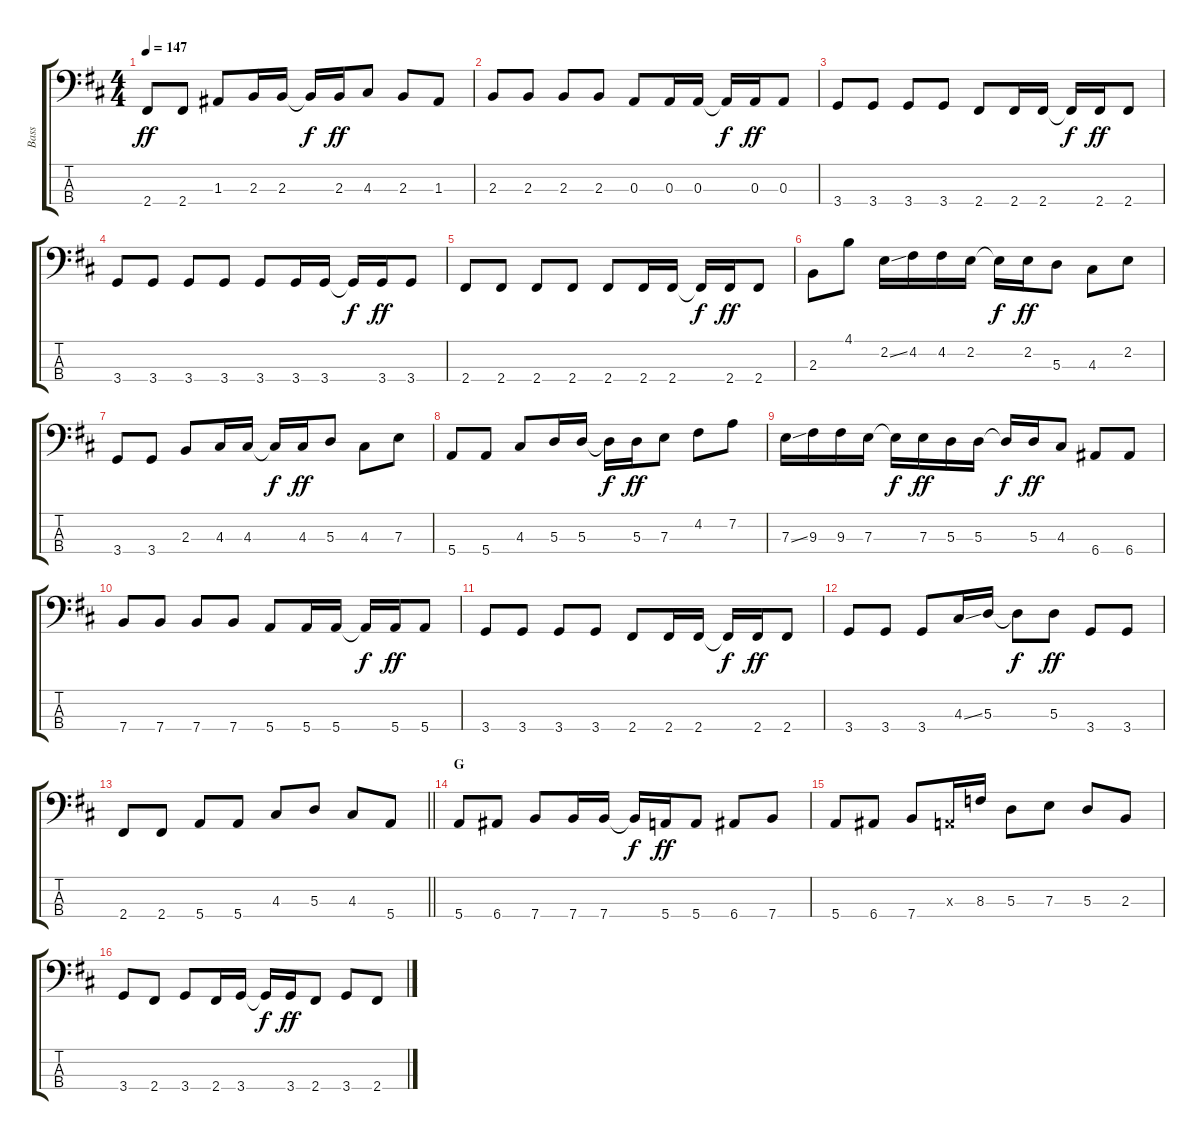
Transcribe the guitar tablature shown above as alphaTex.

\track ("Bass" "Bass") {instrument electricbasspick}
\staff {score tabs}
\tuning (G2 D2 A1 E1) {hide}
\ts (4 4)
\tempo 147
\clef f4
\ks d
2.4.8{dy ff} 2.4.8 1.3.8 2.3.16 2.3.16 2.3{t}.16{dy f} 2.3.16{dy ff} 4.3.8 2.3.8 1.3.8 |
2.3.8 2.3.8 2.3.8 2.3.8 0.3.8 0.3.16 0.3.16 0.3{t}.16{dy f} 0.3.16{dy ff} 0.3.8 |
3.4.8 3.4.8 3.4.8 3.4.8 2.4.8 2.4.16 2.4.16 2.4{t}.16{dy f} 2.4.16{dy ff} 2.4.8 |
3.4.8 3.4.8 3.4.8 3.4.8 3.4.8 3.4.16 3.4.16 3.4{t}.16{dy f} 3.4.16{dy ff} 3.4.8 |
2.4.8 2.4.8 2.4.8 2.4.8 2.4.8 2.4.16 2.4.16 2.4{t}.16{dy f} 2.4.16{dy ff} 2.4.8 |
2.3.8 4.1.8 2.2{ss}.16 4.2.16 4.2.16 2.2.16 2.2{t}.16{dy f} 2.2.16{dy ff} 5.3.8 4.3.8 2.2.8 |
3.4.8 3.4.8 2.3.8 4.3.16 4.3.16 4.3{t}.16{dy f} 4.3.16{dy ff} 5.3.8 4.3.8 7.3.8 |
5.4.8 5.4.8 4.3.8 5.3.16 5.3.16 5.3{t}.16{dy f} 5.3.16{dy ff} 7.3.8 4.2.8 7.2.8 |
7.3{ss}.16 9.3.16 9.3.16 7.3.16 7.3{t}.16{dy f} 7.3.16{dy ff} 5.3.16 5.3.16 5.3{t}.16{dy f} 5.3.16{dy ff} 4.3.8 6.4.8 6.4.8 |
7.4.8 7.4.8 7.4.8 7.4.8 5.4.8 5.4.16 5.4.16 5.4{t}.16{dy f} 5.4.16{dy ff} 5.4.8 |
3.4.8 3.4.8 3.4.8 3.4.8 2.4.8 2.4.16 2.4.16 2.4{t}.16{dy f} 2.4.16{dy ff} 2.4.8 |
3.4.8 3.4.8 3.4.8 4.3{ss}.16 5.3.16 5.3{t}.8{dy f} 5.3.8{dy ff} 3.4.8 3.4.8 |
\barLineRight lightlight
2.4.8 2.4.8 5.4.8 5.4.8 4.3.8 5.3.8 4.3.8 5.4.8 |
\section ("" "G")
5.4.8 6.4.8 7.4.8 7.4.16 7.4.16 7.4{t}.16{dy f} 5.4.16{dy ff} 5.4.8 6.4.8 7.4.8 |
5.4.8 6.4.8 7.4.8 0.3{x}.16 8.3.16 5.3.8 7.3.8 5.3.8 2.3.8 |
3.4.8 2.4.8 3.4.8 2.4.16 3.4.16 3.4{t}.16{dy f} 3.4.16{dy ff} 2.4.8 3.4.8 2.4.8
